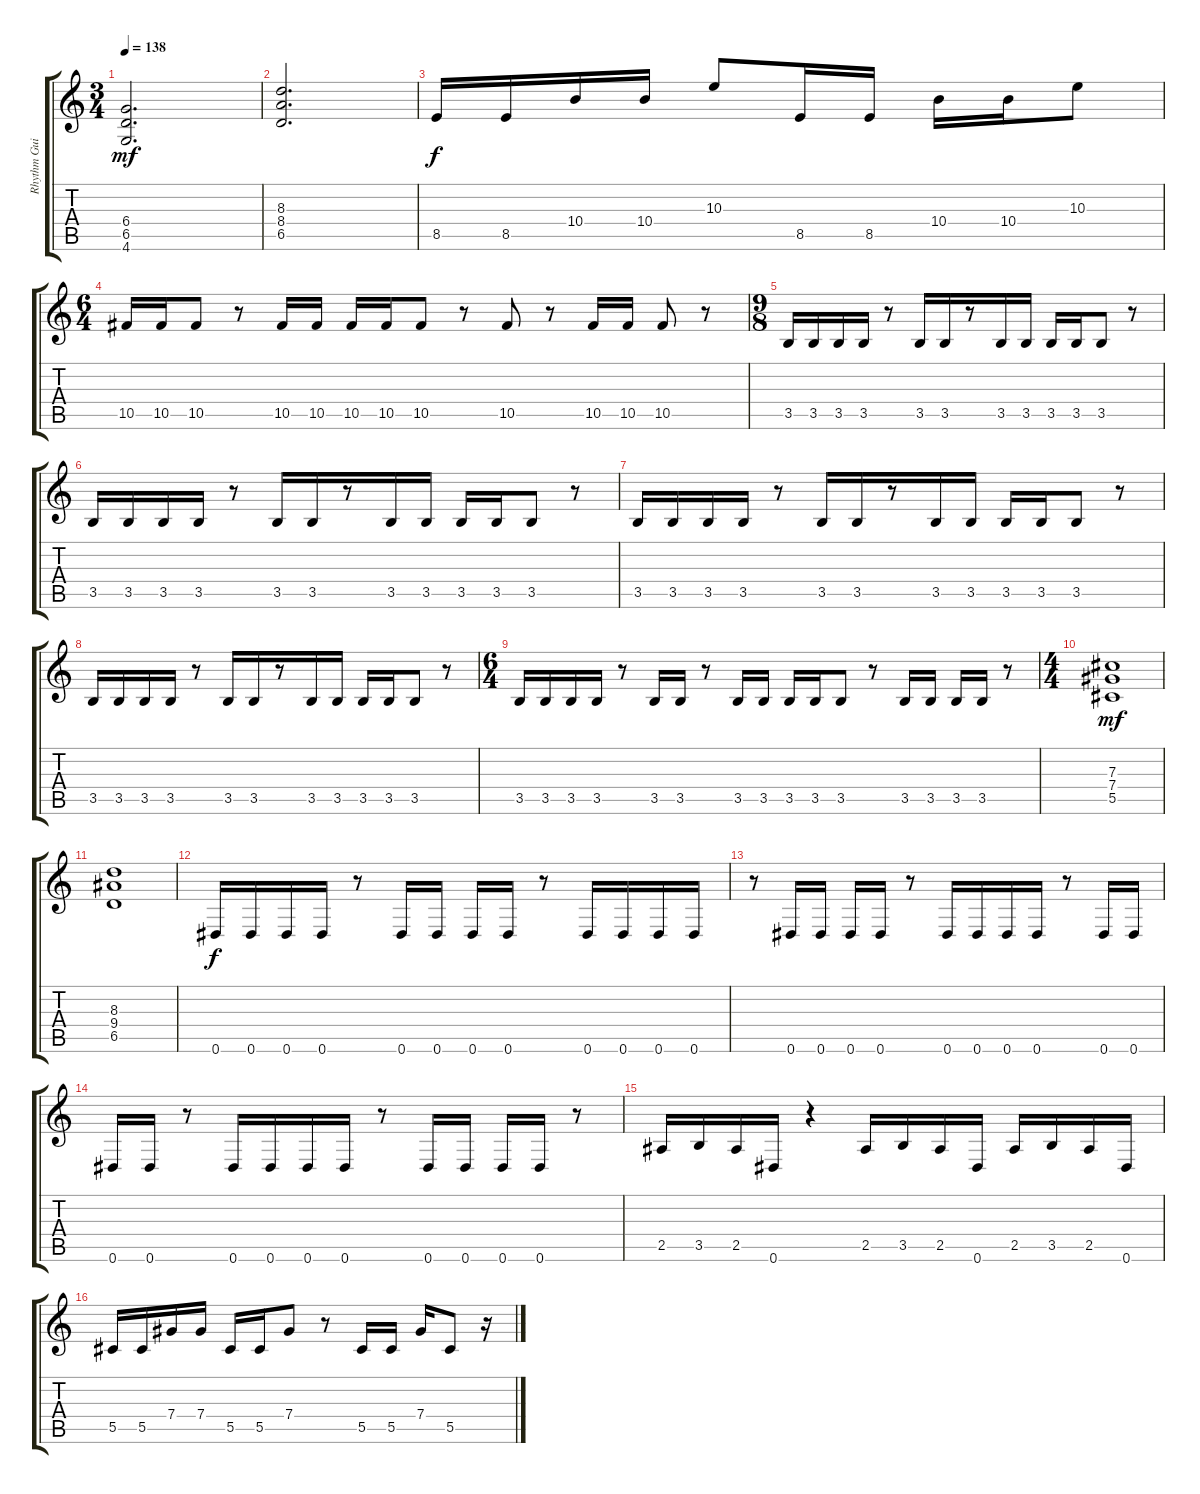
\track ("Rhythm Guitar R" "Rhythm Gui") {instrument distortionguitar}
\staff {score tabs}
\tuning (Eb4 Bb3 Gb3 Db3 Ab2 Eb2) {hide}
\ts (3 4)
\tempo 138
\clef g2
\ks c
(6.4 6.5 4.6).2{d dy mf} |
(8.3 8.4 6.5).2{d} |
8.5.16{dy f} 8.5.16 10.4.16 10.4.16 10.3.8 8.5.16 8.5.16 10.4.16 10.4.16 10.3.8 |
\ts (6 4)
10.5.16 10.5.16 10.5.8 r.8 10.5.16 10.5.16 10.5.16 10.5.16 10.5.8 r.8 10.5.8 r.8 10.5.16 10.5.16 10.5.8 r.8 |
\ts (9 8)
3.5.16 3.5.16 3.5.16 3.5.16 r.8 3.5.16 3.5.16 r.8 3.5.16 3.5.16 3.5.16 3.5.16 3.5.8 r.8 |
3.5.16 3.5.16 3.5.16 3.5.16 r.8 3.5.16 3.5.16 r.8 3.5.16 3.5.16 3.5.16 3.5.16 3.5.8 r.8 |
3.5.16 3.5.16 3.5.16 3.5.16 r.8 3.5.16 3.5.16 r.8 3.5.16 3.5.16 3.5.16 3.5.16 3.5.8 r.8 |
3.5.16 3.5.16 3.5.16 3.5.16 r.8 3.5.16 3.5.16 r.8 3.5.16 3.5.16 3.5.16 3.5.16 3.5.8 r.8 |
\ts (6 4)
3.5.16 3.5.16 3.5.16 3.5.16 r.8 3.5.16 3.5.16 r.8 3.5.16 3.5.16 3.5.16 3.5.16 3.5.8 r.8 3.5.16 3.5.16 3.5.16 3.5.16 r.8 |
\ts (4 4)
(7.3 7.4 5.5).1{dy mf} |
(8.3 9.4 6.5).1 |
0.6.16{dy f} 0.6.16 0.6.16 0.6.16 r.8 0.6.16 0.6.16 0.6.16 0.6.16 r.8 0.6.16 0.6.16 0.6.16 0.6.16 |
r.8 0.6.16 0.6.16 0.6.16 0.6.16 r.8 0.6.16 0.6.16 0.6.16 0.6.16 r.8 0.6.16 0.6.16 |
0.6.16 0.6.16 r.8 0.6.16 0.6.16 0.6.16 0.6.16 r.8 0.6.16 0.6.16 0.6.16 0.6.16 r.8 |
2.5.16 3.5.16 2.5.16 0.6.16 r.4 2.5.16 3.5.16 2.5.16 0.6.16 2.5.16 3.5.16 2.5.16 0.6.16 |
5.5.16 5.5.16 7.4.16 7.4.16 5.5.16 5.5.16 7.4.8 r.8 5.5.16 5.5.16 7.4.16 5.5.8 r.16
